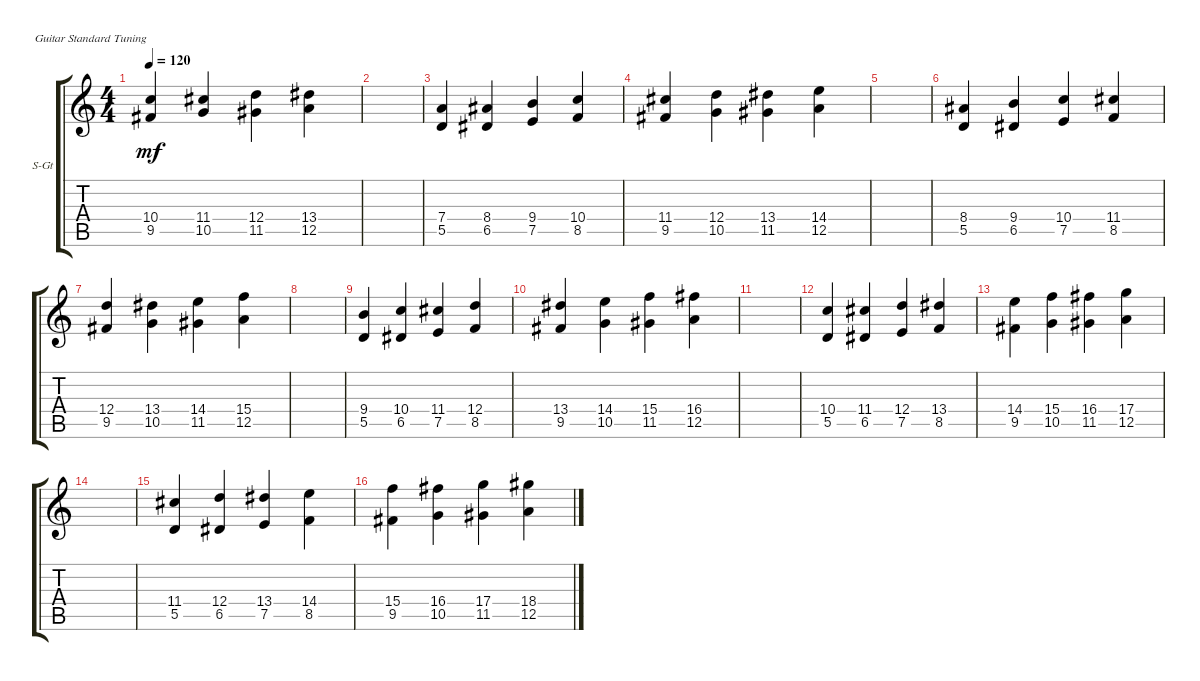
\defaultSystemsLayout 4
\bracketExtendMode groupsimilarinstruments
\firstSystemTrackNameOrientation horizontal
\otherSystemsTrackNameOrientation horizontal
\track ("Steel Guitar" "S-Gt") {instrument acousticguitarsteel}
\staff {score tabs}
\tuning (E4 B3 G3 D3 A2 E2)
\ts (4 4)
\tempo 120
\clef g2
\ks c
(10.4 9.5).4{dy mf} (11.4 10.5).4 (12.4 11.5).4 (13.4 12.5).4 |
|
(5.5 7.4).4 (8.4 6.5).4 (9.4 7.5).4 (10.4 8.5).4 |
(11.4 9.5).4 (12.4 10.5).4 (13.4 11.5).4 (14.4 12.5).4 |
|
(5.5 8.4).4 (9.4 6.5).4 (10.4 7.5).4 (11.4 8.5).4 |
(12.4 9.5).4 (13.4 10.5).4 (14.4 11.5).4 (15.4 12.5).4 |
|
(5.5 9.4).4 (10.4 6.5).4 (11.4 7.5).4 (12.4 8.5).4 |
(13.4 9.5).4 (14.4 10.5).4 (15.4 11.5).4 (16.4 12.5).4 |
|
(5.5 10.4).4 (11.4 6.5).4 (12.4 7.5).4 (13.4 8.5).4 |
(14.4 9.5).4 (15.4 10.5).4 (16.4 11.5).4 (17.4 12.5).4 |
|
(5.5 11.4).4 (12.4 6.5).4 (13.4 7.5).4 (14.4 8.5).4 |
(15.4 9.5).4 (16.4 10.5).4 (17.4 11.5).4 (18.4 12.5).4
